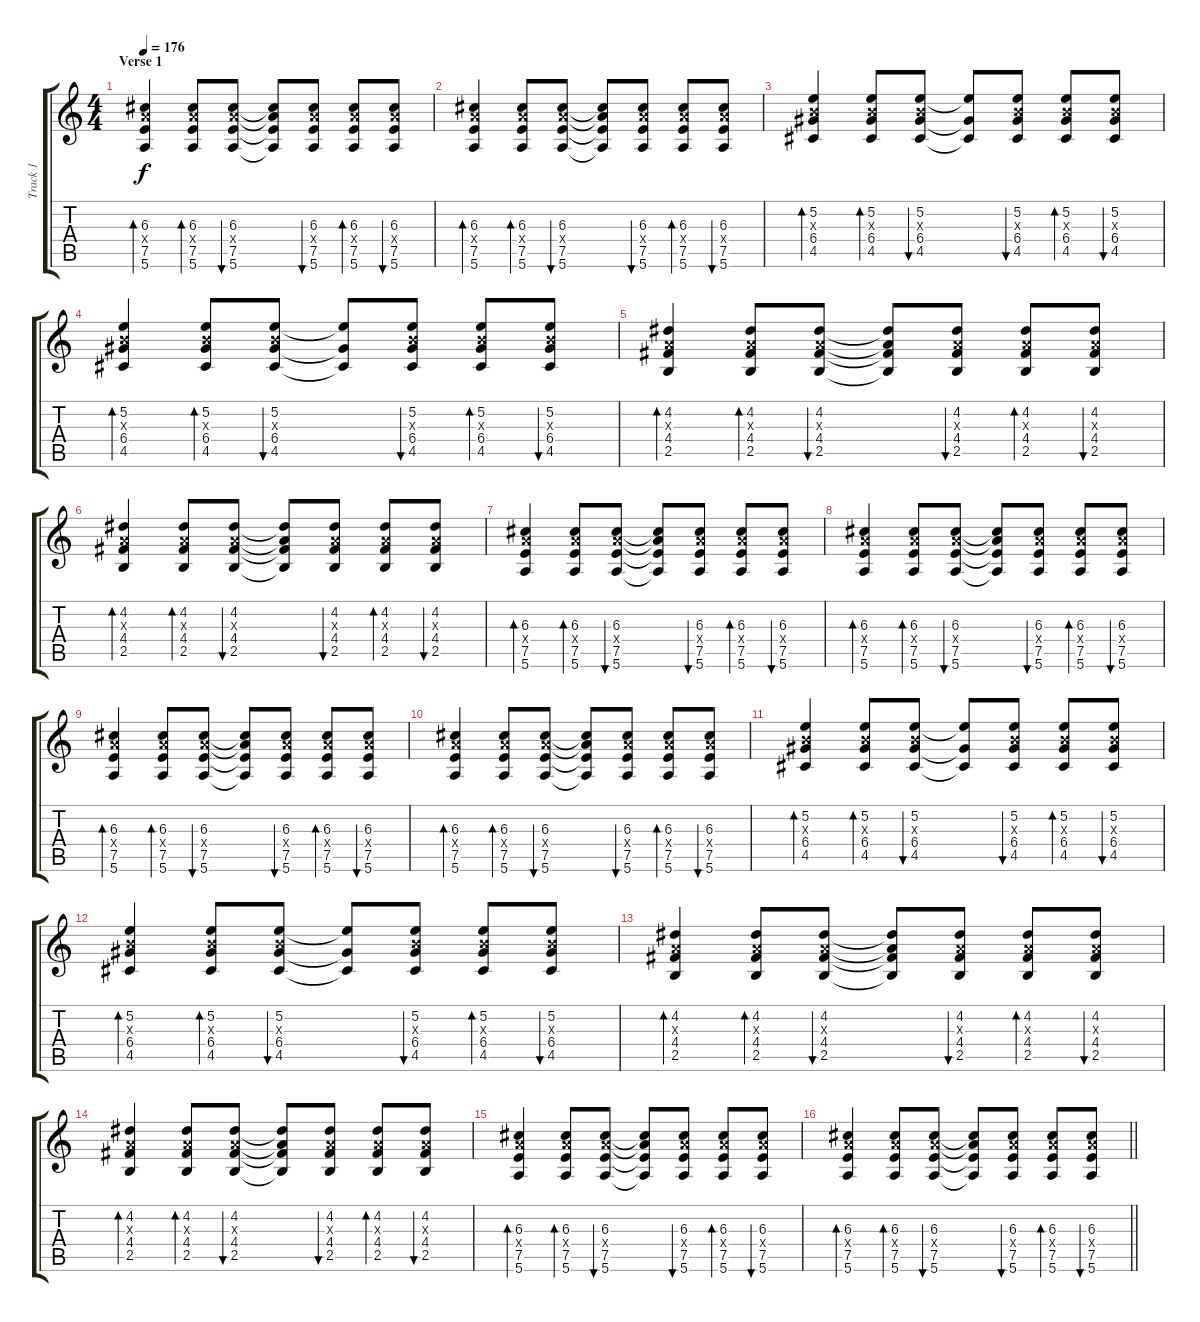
\track ("Track 1" "Track 1") {instrument electricguitarclean}
\staff {score tabs}
\tuning (E4 B3 G3 D3 A2 E2) {hide}
\ts (4 4)
\section ("" "Verse 1")
\tempo 176
\clef g2
\ks c
(6.3 7.4{x} 7.5 5.6).4{bd 60 dy f} (6.3 7.4{x} 7.5 5.6).8{bd 60} (6.3 7.4{x} 7.5 5.6).8{bu 60} (6.3{t} 7.4{t} 7.5{t} 5.6{t}).8 (6.3 7.4{x} 7.5 5.6).8{bu 60} (6.3 7.4{x} 7.5 5.6).8{bd 60} (6.3 7.4{x} 7.5 5.6).8{bu 60} |
(6.3 7.4{x} 7.5 5.6).4{bd 60} (6.3 7.4{x} 7.5 5.6).8{bd 60} (6.3 7.4{x} 7.5 5.6).8{bu 60} (6.3{t} 7.4{t} 7.5{t} 5.6{t}).8 (6.3 7.4{x} 7.5 5.6).8{bu 60} (6.3 7.4{x} 7.5 5.6).8{bd 60} (6.3 7.4{x} 7.5 5.6).8{bu 60} |
(5.2 4.3{x} 6.4 4.5).4{bd 60} (5.2 4.3{x} 6.4 4.5).8{bd 60} (5.2 4.3{x} 6.4 4.5).8{bu 60} (5.2{t} 6.4{t} 4.5{t}).8 (5.2 4.3{x} 6.4 4.5).8{bu 60} (5.2 4.3{x} 6.4 4.5).8{bd 60} (5.2 4.3{x} 6.4 4.5).8{bu 60} |
(5.2 4.3{x} 6.4 4.5).4{bd 60} (5.2 4.3{x} 6.4 4.5).8{bd 60} (5.2 4.3{x} 6.4 4.5).8{bu 60} (5.2{t} 6.4{t} 4.5{t}).8 (5.2 4.3{x} 6.4 4.5).8{bu 60} (5.2 4.3{x} 6.4 4.5).8{bd 60} (5.2 4.3{x} 6.4 4.5).8{bu 60} |
(4.2 2.3{x} 4.4 2.5).4{bd 60} (4.2 2.3{x} 4.4 2.5).8{bd 60} (4.2 2.3{x} 4.4 2.5).8{bu 60} (4.2{t} 2.3{t} 4.4{t} 2.5{t}).8 (4.2 2.3{x} 4.4 2.5).8{bu 60} (4.2 2.3{x} 4.4 2.5).8{bd 60} (4.2 2.3{x} 4.4 2.5).8{bu 60} |
(4.2 2.3{x} 4.4 2.5).4{bd 60} (4.2 2.3{x} 4.4 2.5).8{bd 60} (4.2 2.3{x} 4.4 2.5).8{bu 60} (4.2{t} 2.3{t} 4.4{t} 2.5{t}).8 (4.2 2.3{x} 4.4 2.5).8{bu 60} (4.2 2.3{x} 4.4 2.5).8{bd 60} (4.2 2.3{x} 4.4 2.5).8{bu 60} |
(6.3 7.4{x} 7.5 5.6).4{bd 60} (6.3 7.4{x} 7.5 5.6).8{bd 60} (6.3 7.4{x} 7.5 5.6).8{bu 60} (6.3{t} 7.4{t} 7.5{t} 5.6{t}).8 (6.3 7.4{x} 7.5 5.6).8{bu 60} (6.3 7.4{x} 7.5 5.6).8{bd 60} (6.3 7.4{x} 7.5 5.6).8{bu 60} |
(6.3 7.4{x} 7.5 5.6).4{bd 60} (6.3 7.4{x} 7.5 5.6).8{bd 60} (6.3 7.4{x} 7.5 5.6).8{bu 60} (6.3{t} 7.4{t} 7.5{t} 5.6{t}).8 (6.3 7.4{x} 7.5 5.6).8{bu 60} (6.3 7.4{x} 7.5 5.6).8{bd 60} (6.3 7.4{x} 7.5 5.6).8{bu 60} |
(6.3 7.4{x} 7.5 5.6).4{bd 60} (6.3 7.4{x} 7.5 5.6).8{bd 60} (6.3 7.4{x} 7.5 5.6).8{bu 60} (6.3{t} 7.4{t} 7.5{t} 5.6{t}).8 (6.3 7.4{x} 7.5 5.6).8{bu 60} (6.3 7.4{x} 7.5 5.6).8{bd 60} (6.3 7.4{x} 7.5 5.6).8{bu 60} |
(6.3 7.4{x} 7.5 5.6).4{bd 60} (6.3 7.4{x} 7.5 5.6).8{bd 60} (6.3 7.4{x} 7.5 5.6).8{bu 60} (6.3{t} 7.4{t} 7.5{t} 5.6{t}).8 (6.3 7.4{x} 7.5 5.6).8{bu 60} (6.3 7.4{x} 7.5 5.6).8{bd 60} (6.3 7.4{x} 7.5 5.6).8{bu 60} |
(5.2 4.3{x} 6.4 4.5).4{bd 60} (5.2 4.3{x} 6.4 4.5).8{bd 60} (5.2 4.3{x} 6.4 4.5).8{bu 60} (5.2{t} 6.4{t} 4.5{t}).8 (5.2 4.3{x} 6.4 4.5).8{bu 60} (5.2 4.3{x} 6.4 4.5).8{bd 60} (5.2 4.3{x} 6.4 4.5).8{bu 60} |
(5.2 4.3{x} 6.4 4.5).4{bd 60} (5.2 4.3{x} 6.4 4.5).8{bd 60} (5.2 4.3{x} 6.4 4.5).8{bu 60} (5.2{t} 6.4{t} 4.5{t}).8 (5.2 4.3{x} 6.4 4.5).8{bu 60} (5.2 4.3{x} 6.4 4.5).8{bd 60} (5.2 4.3{x} 6.4 4.5).8{bu 60} |
(4.2 2.3{x} 4.4 2.5).4{bd 60} (4.2 2.3{x} 4.4 2.5).8{bd 60} (4.2 2.3{x} 4.4 2.5).8{bu 60} (4.2{t} 2.3{t} 4.4{t} 2.5{t}).8 (4.2 2.3{x} 4.4 2.5).8{bu 60} (4.2 2.3{x} 4.4 2.5).8{bd 60} (4.2 2.3{x} 4.4 2.5).8{bu 60} |
(4.2 2.3{x} 4.4 2.5).4{bd 60} (4.2 2.3{x} 4.4 2.5).8{bd 60} (4.2 2.3{x} 4.4 2.5).8{bu 60} (4.2{t} 2.3{t} 4.4{t} 2.5{t}).8 (4.2 2.3{x} 4.4 2.5).8{bu 60} (4.2 2.3{x} 4.4 2.5).8{bd 60} (4.2 2.3{x} 4.4 2.5).8{bu 60} |
(6.3 7.4{x} 7.5 5.6).4{bd 60} (6.3 7.4{x} 7.5 5.6).8{bd 60} (6.3 7.4{x} 7.5 5.6).8{bu 60} (6.3{t} 7.4{t} 7.5{t} 5.6{t}).8 (6.3 7.4{x} 7.5 5.6).8{bu 60} (6.3 7.4{x} 7.5 5.6).8{bd 60} (6.3 7.4{x} 7.5 5.6).8{bu 60} |
\barLineRight lightlight
(6.3 7.4{x} 7.5 5.6).4{bd 60} (6.3 7.4{x} 7.5 5.6).8{bd 60} (6.3 7.4{x} 7.5 5.6).8{bu 60} (6.3{t} 7.4{t} 7.5{t} 5.6{t}).8 (6.3 7.4{x} 7.5 5.6).8{bu 60} (6.3 7.4{x} 7.5 5.6).8{bd 60} (6.3 7.4{x} 7.5 5.6).8{bu 60}
